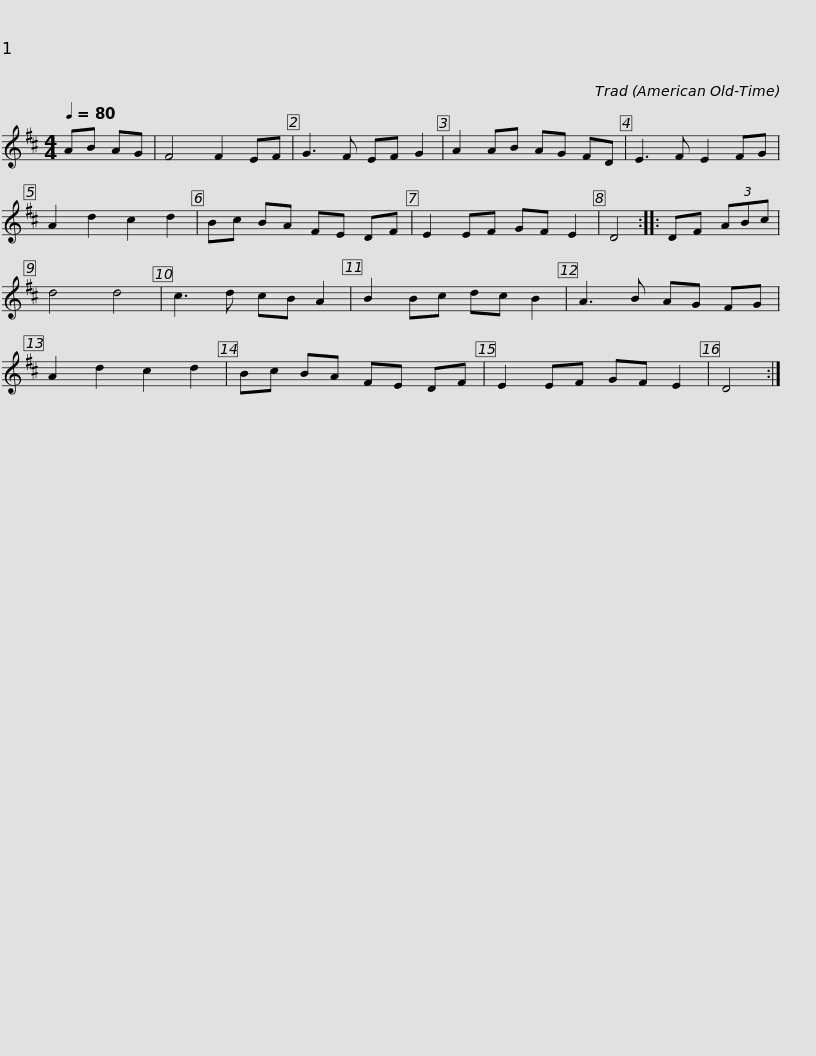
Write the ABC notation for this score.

X:1
L:1/8
Q:1/4=80
M:4/4
I:linebreak $
K:D
V:1 treble
V:1
 AB AG | F4 F2 EF | G3 F EF G2 | A2 AB AG FD | E3 F E2 FG | %5
 A2 d2 c2 d2 | Bc BA FE DF |$ E2 EF GF E2 | D4 :: DF (3ABc | %10
 d4 d4 | c3 d cB A2 | B2 Bc dc B2 | A3 B AG FG | A2 d2 c2 d2 |$ %15
 Bc BA FE DF | E2 EF GF E2 | D4 :| %18
